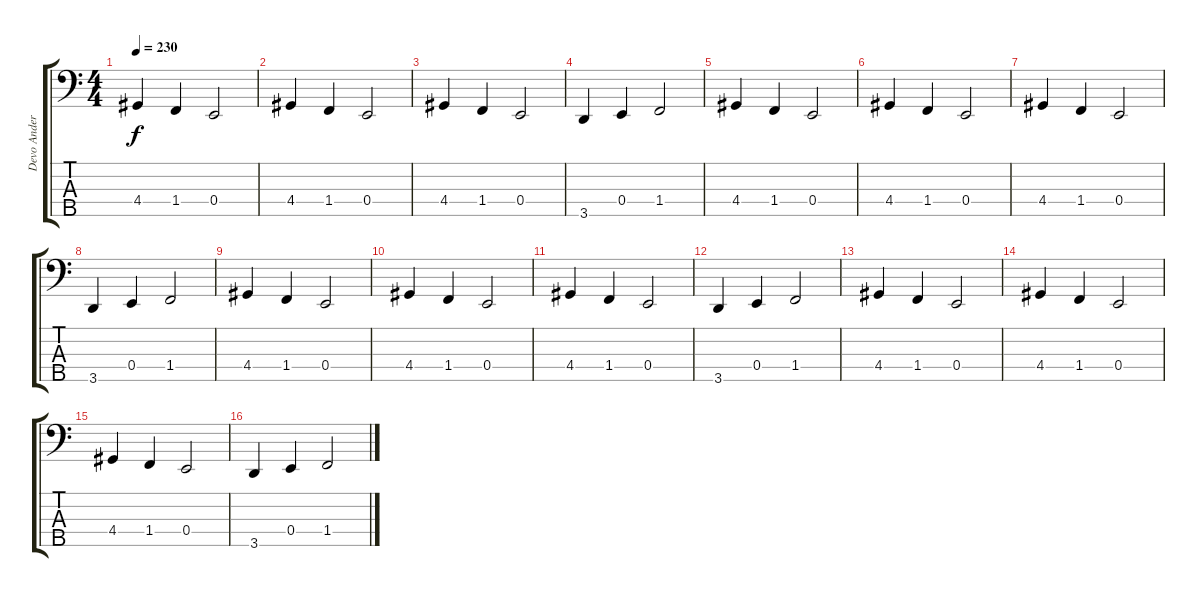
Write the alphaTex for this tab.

\track ("Devo Andersson" "Devo Ander") {instrument acousticguitarnylon}
\staff {score tabs}
\tuning (G2 D2 A1 E1 B0) {hide}
\ts (4 4)
\tempo 230
\clef f4
\ks c
4.4.4{dy f} 1.4.4 0.4.2 |
4.4.4 1.4.4 0.4.2 |
4.4.4 1.4.4 0.4.2 |
3.5.4 0.4.4 1.4.2 |
4.4.4 1.4.4 0.4.2 |
4.4.4 1.4.4 0.4.2 |
4.4.4 1.4.4 0.4.2 |
3.5.4 0.4.4 1.4.2 |
4.4.4 1.4.4 0.4.2 |
4.4.4 1.4.4 0.4.2 |
4.4.4 1.4.4 0.4.2 |
3.5.4 0.4.4 1.4.2 |
4.4.4 1.4.4 0.4.2 |
4.4.4 1.4.4 0.4.2 |
4.4.4 1.4.4 0.4.2 |
3.5.4 0.4.4 1.4.2
